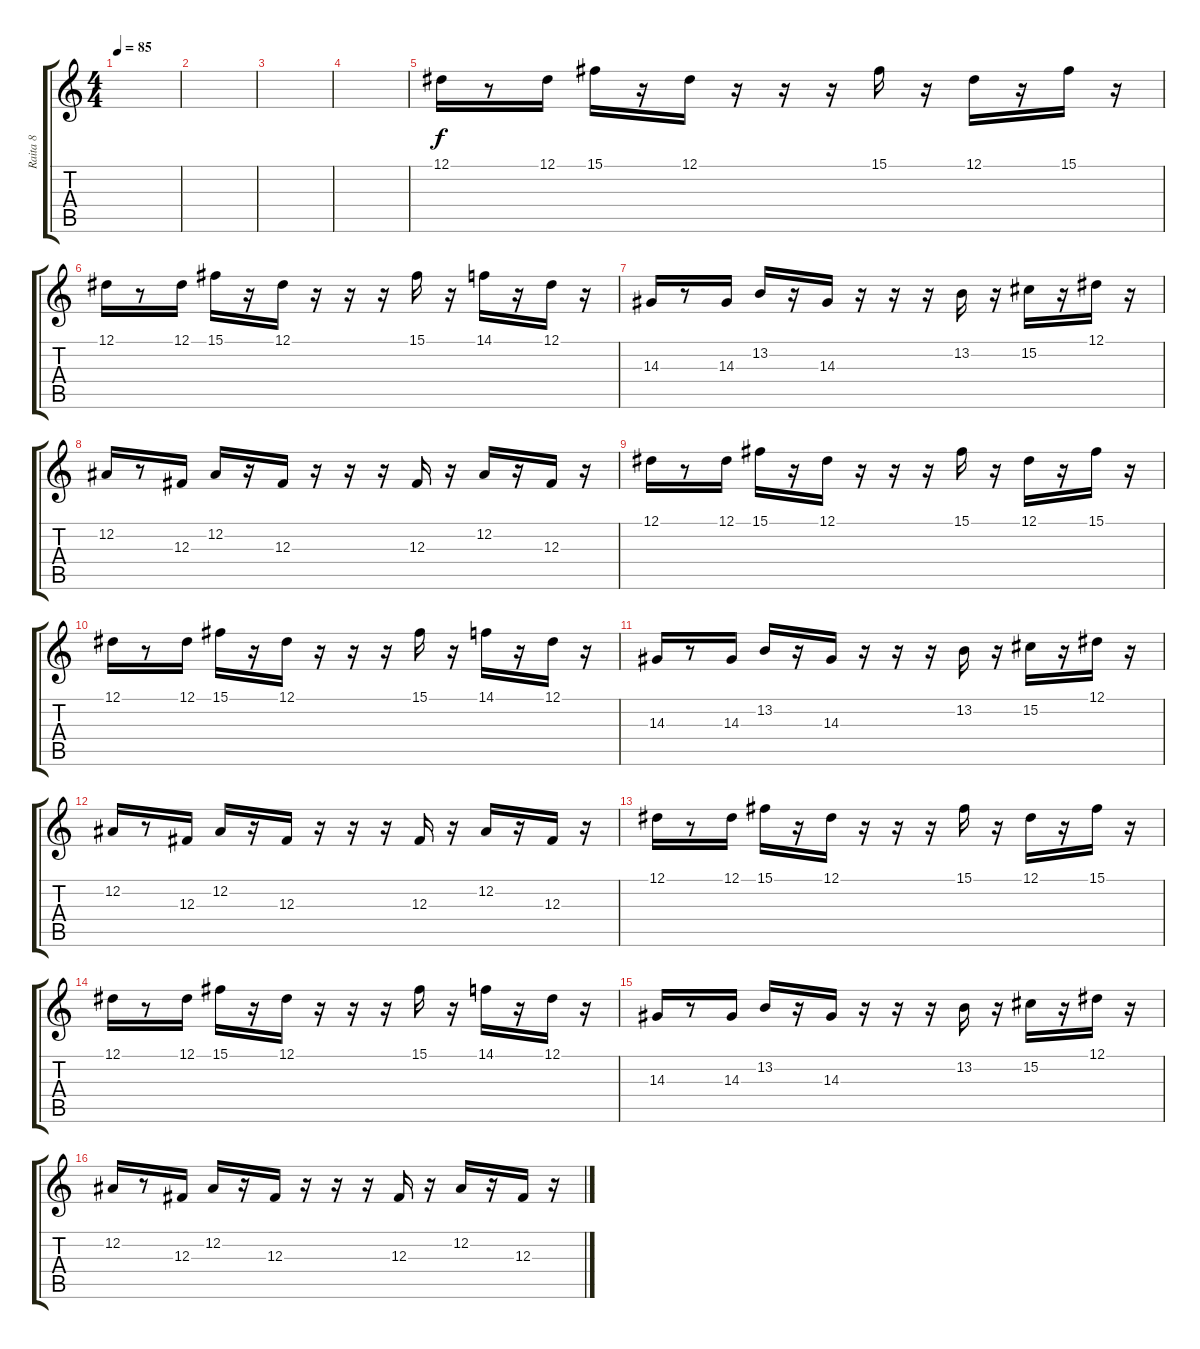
\track ("Raita 8" "Raita 8") {instrument whistle}
\staff {score tabs}
\tuning (Eb4 Bb3 Gb3 Db3 Ab2 Eb2) {hide}
\ts (4 4)
\tempo 85
\clef g2
\ks c
|
|
|
|
12.1.16 r.8 12.1.16 15.1.16 r.16 12.1.16 r.16 r.16 r.16 15.1.16 r.16 12.1.16 r.16 15.1.16 r.16 |
12.1.16 r.8 12.1.16 15.1.16 r.16 12.1.16 r.16 r.16 r.16 15.1.16 r.16 14.1.16 r.16 12.1.16 r.16 |
14.3.16 r.8 14.3.16 13.2.16 r.16 14.3.16 r.16 r.16 r.16 13.2.16 r.16 15.2.16 r.16 12.1.16 r.16 |
12.2.16 r.8 12.3.16 12.2.16 r.16 12.3.16 r.16 r.16 r.16 12.3.16 r.16 12.2.16 r.16 12.3.16 r.16 |
12.1.16 r.8 12.1.16 15.1.16 r.16 12.1.16 r.16 r.16 r.16 15.1.16 r.16 12.1.16 r.16 15.1.16 r.16 |
12.1.16 r.8 12.1.16 15.1.16 r.16 12.1.16 r.16 r.16 r.16 15.1.16 r.16 14.1.16 r.16 12.1.16 r.16 |
14.3.16 r.8 14.3.16 13.2.16 r.16 14.3.16 r.16 r.16 r.16 13.2.16 r.16 15.2.16 r.16 12.1.16 r.16 |
12.2.16 r.8 12.3.16 12.2.16 r.16 12.3.16 r.16 r.16 r.16 12.3.16 r.16 12.2.16 r.16 12.3.16 r.16 |
12.1.16 r.8 12.1.16 15.1.16 r.16 12.1.16 r.16 r.16 r.16 15.1.16 r.16 12.1.16 r.16 15.1.16 r.16 |
12.1.16 r.8 12.1.16 15.1.16 r.16 12.1.16 r.16 r.16 r.16 15.1.16 r.16 14.1.16 r.16 12.1.16 r.16 |
14.3.16 r.8 14.3.16 13.2.16 r.16 14.3.16 r.16 r.16 r.16 13.2.16 r.16 15.2.16 r.16 12.1.16 r.16 |
12.2.16 r.8 12.3.16 12.2.16 r.16 12.3.16 r.16 r.16 r.16 12.3.16 r.16 12.2.16 r.16 12.3.16 r.16
